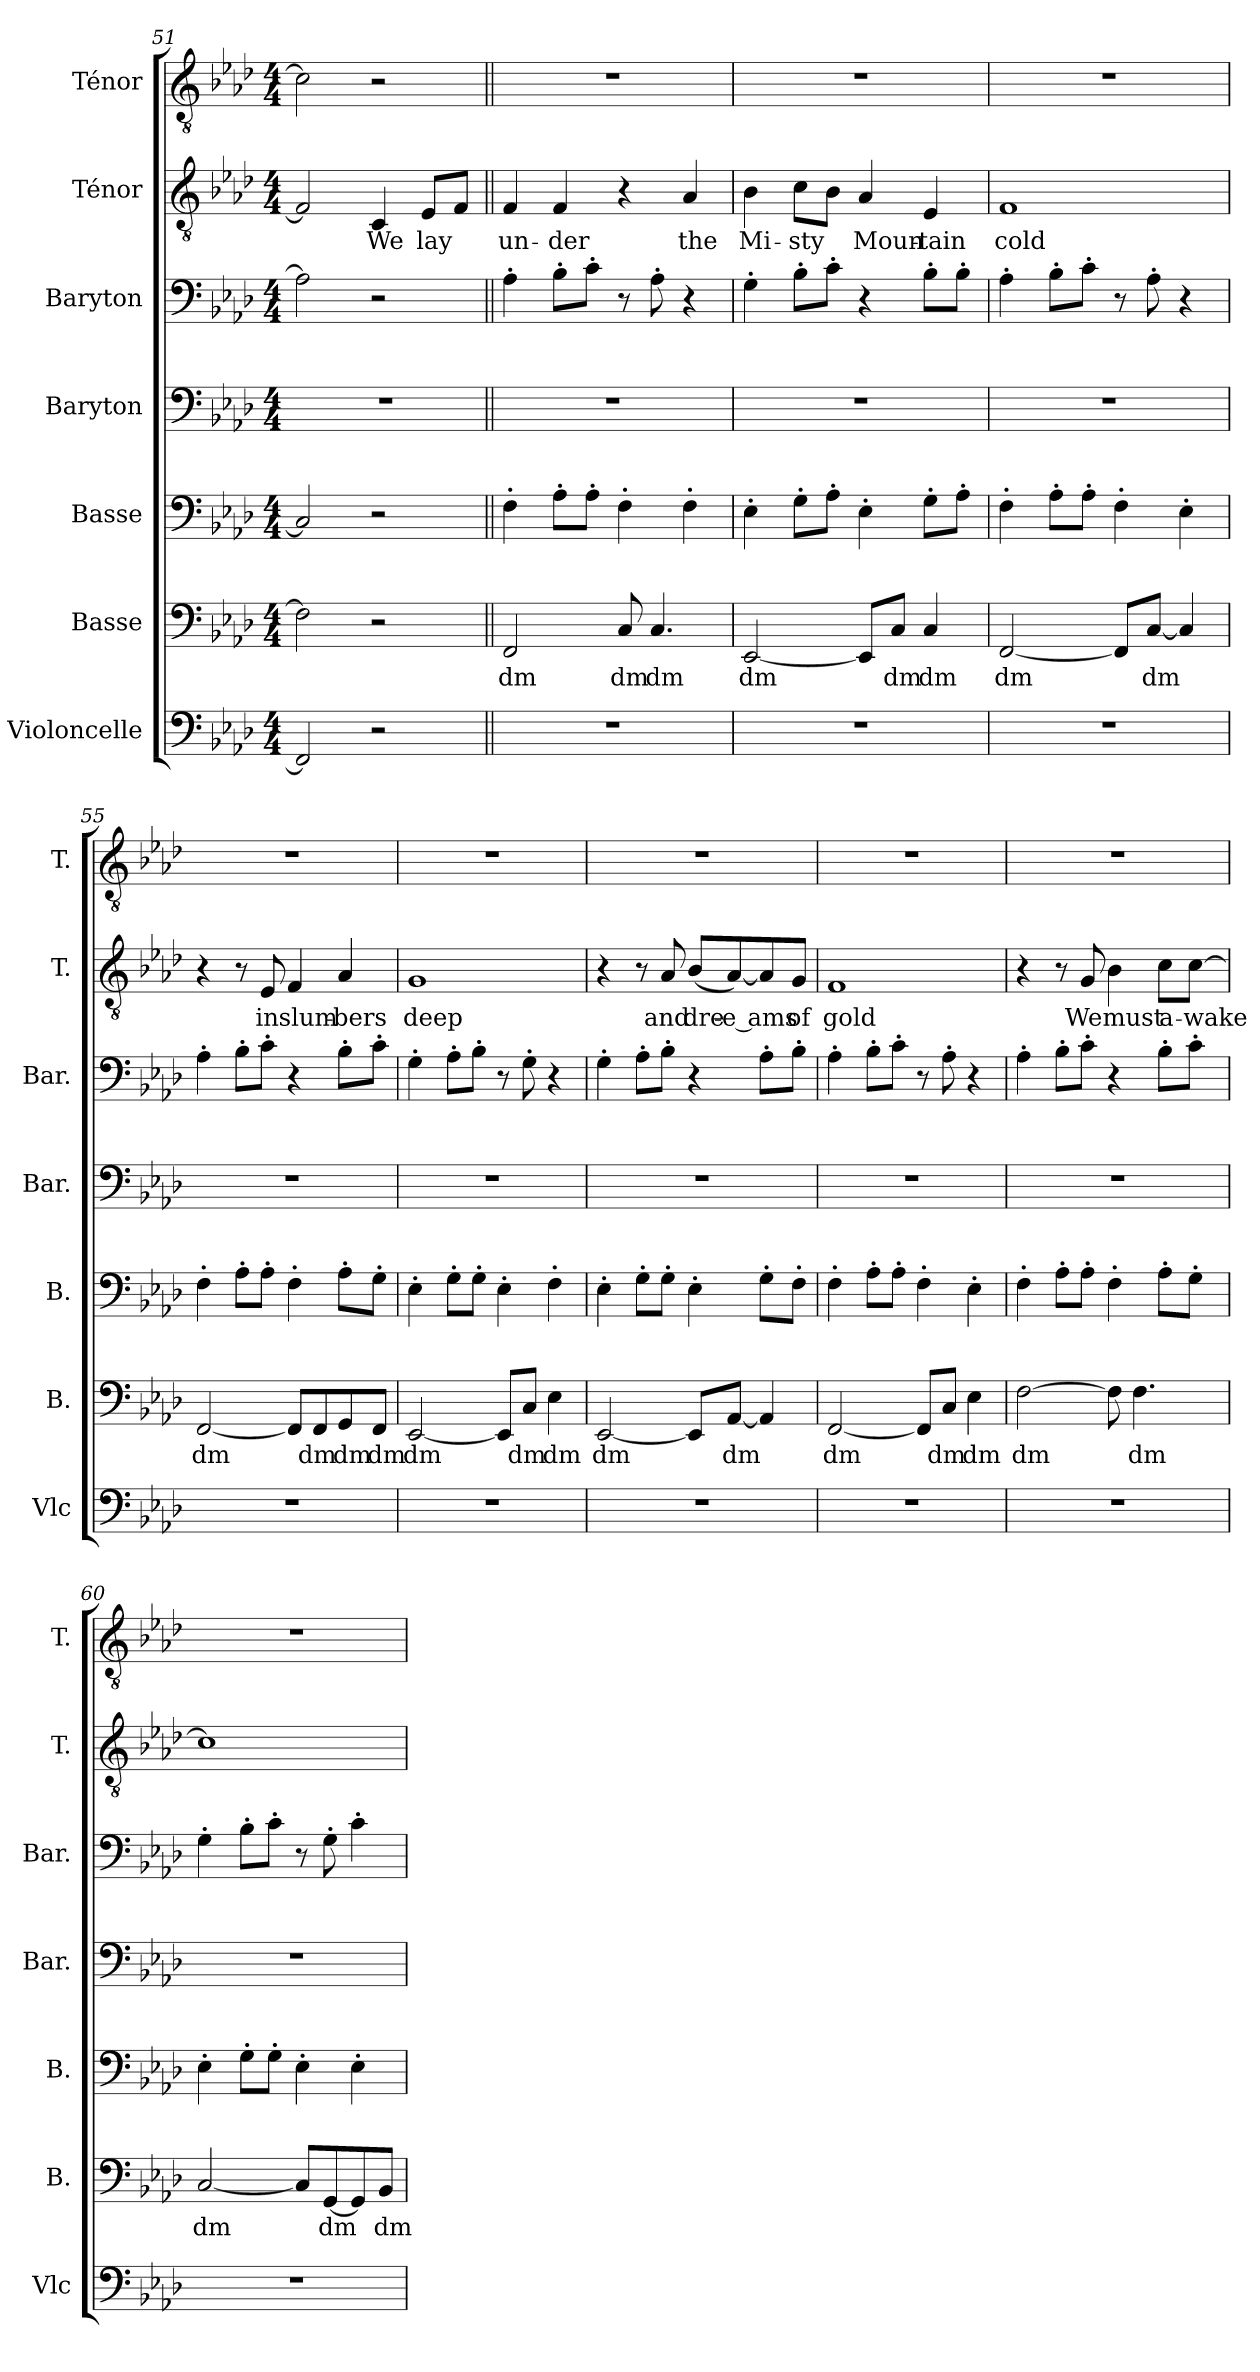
**kern	**kern	**text	**kern	**kern	**kern	**kern	**text	**kern
*part7	*part6	*part6	*part5	*part4	*part3	*part2	*part2	*part1
*staff7	*staff6	*staff6	*staff5	*staff4	*staff3	*staff2	*staff2	*staff1
*I"Violoncelle	*I"Basse	*	*I"Basse	*I"Baryton	*I"Baryton	*I"Ténor	*	*I"Ténor
*I'Vlc	*I'B.	*	*I'B.	*I'Bar.	*I'Bar.	*I'T.	*	*I'T.
*clefF4	*clefF4	*	*clefF4	*clefF4	*clefF4	*clefGv2	*	*clefGv2
*k[b-e-a-d-]	*k[b-e-a-d-]	*	*k[b-e-a-d-]	*k[b-e-a-d-]	*k[b-e-a-d-]	*k[b-e-a-d-]	*	*k[b-e-a-d-]
*M4/4	*M4/4	*	*M4/4	*M4/4	*M4/4	*M4/4	*	*M4/4
=51	=51	=51	=51	=51	=51	=51	=51	=51
2FF/]	2F\]	.	2C/]	1r	2A-\]	2F/]	.	2c\]
!	!	!	!	!	!	!	!LO:LY:b	!
2r	2r	.	2r	.	2r	4C/	We	2r
!	!	!	!	!	!	!	!LO:LY:b	!
.	.	.	.	.	.	8E-/L	lay	.
.	.	.	.	.	.	8F/J	.	.
=52||	=52||	=52||	=52||	=52||	=52||	=52||	=52||	=52||
!	!	!LO:LY:b	!	!	!	!	!LO:LY:b	!
1r	2FF/	dm	4F'\	1r	4A-'\	4F/	un-	1r
!	!	!	!	!	!	!	!LO:LY:b	!
.	.	.	8A-'\L	.	8B-'\L	4F/	-der	.
.	.	.	8A-'\J	.	8c'\J	.	.	.
!	!	!LO:LY:b	!	!	!	!	!	!
.	8C/	dm	4F'\	.	8r	4r	.	.
!	!	!LO:LY:b	!	!	!	!	!	!
.	4.C/	dm	.	.	8A-'\	.	.	.
!	!	!	!	!	!	!	!LO:LY:b	!
.	.	.	4F'\	.	4r	4A-/	the	.
!!LO:PB:g=z
=53	=53	=53	=53	=53	=53	=53	=53	=53
!	!	!LO:LY:b	!	!	!	!	!LO:LY:b	!
1r	[2EE-/	dm	4E-'\	1r	4G'\	4B-\	Mi-	1r
!	!	!	!	!	!	!	!LO:LY:b	!
.	.	.	8G'\L	.	8B-'\L	8c\L	-sty	.
.	.	.	8A-'\J	.	8c'\J	8B-\J	.	.
!	!	!	!	!	!	!	!LO:LY:b	!
.	8EE-/L]	.	4E-'\	.	4r	4A-/	Moun-	.
!	!	!LO:LY:b	!	!	!	!	!	!
.	8C/J	dm	.	.	.	.	.	.
!	!	!LO:LY:b	!	!	!	!	!LO:LY:b	!
.	4C/	dm	8G'\L	.	8B-'\L	4E-/	-tain	.
.	.	.	8A-'\J	.	8B-'\J	.	.	.
=54	=54	=54	=54	=54	=54	=54	=54	=54
!	!	!LO:LY:b	!	!	!	!	!LO:LY:b	!
1r	[2FF/	dm	4F'\	1r	4A-'\	1F	cold	1r
.	.	.	8A-'\L	.	8B-'\L	.	.	.
.	.	.	8A-'\J	.	8c'\J	.	.	.
.	8FF/L]	.	4F'\	.	8r	.	.	.
!	!	!LO:LY:b	!	!	!	!	!	!
.	[8C/J	dm	.	.	8A-'\	.	.	.
.	4C/]	.	4E-'\	.	4r	.	.	.
=55	=55	=55	=55	=55	=55	=55	=55	=55
!	!	!LO:LY:b	!	!	!	!	!	!
1r	[2FF/	dm	4F'\	1r	4A-'\	4r	.	1r
.	.	.	8A-'\L	.	8B-'\L	8r	.	.
!	!	!	!	!	!	!	!LO:LY:b	!
.	.	.	8A-'\J	.	8c'\J	8E-/	in	.
!	!	!	!	!	!	!	!LO:LY:b	!
.	8FF/L]	.	4F'\	.	4r	4F/	slum-	.
!	!	!LO:LY:b	!	!	!	!	!	!
.	8FF/	dm	.	.	.	.	.	.
!	!	!LO:LY:b	!	!	!	!	!LO:LY:b	!
.	8GG/	dm	8A-'\L	.	8B-'\L	4A-/	-bers	.
!	!	!LO:LY:b	!	!	!	!	!	!
.	8FF/J	dm	8G'\J	.	8c'\J	.	.	.
=56	=56	=56	=56	=56	=56	=56	=56	=56
!	!	!LO:LY:b	!	!	!	!	!LO:LY:b	!
1r	[2EE-/	dm	4E-'\	1r	4G'\	1G	deep	1r
.	.	.	8G'\L	.	8A-'\L	.	.	.
.	.	.	8G'\J	.	8B-'\J	.	.	.
.	8EE-/L]	.	4E-'\	.	8r	.	.	.
!	!	!LO:LY:b	!	!	!	!	!	!
.	8C/J	dm	.	.	8G'\	.	.	.
!	!	!LO:LY:b	!	!	!	!	!	!
.	4E-\	dm	4F'\	.	4r	.	.	.
!!LO:LB:g=z
=57	=57	=57	=57	=57	=57	=57	=57	=57
!	!	!LO:LY:b	!	!	!	!	!	!
1r	[2EE-/	dm	4E-'\	1r	4G'\	4r	.	1r
.	.	.	8G'\L	.	8A-'\L	8r	.	.
!	!	!	!	!	!	!	!LO:LY:b	!
.	.	.	8G'\J	.	8B-'\J	8A-/	and	.
!	!	!	!	!	!	!	!LO:LY:b	!
.	8EE-/L]	.	4E-'\	.	4r	(<8B-/L	dre-	.
!	!	!LO:LY:b	!	!	!	!	!LO:LY:b	!
.	[8AA-/J	dm	.	.	.	[8A-/)	-e ams	.
.	4AA-/]	.	8G'\L	.	8A-'\L	8A-/]	.	.
!	!	!	!	!	!	!	!LO:LY:b	!
.	.	.	8F'\J	.	8B-'\J	8G/J	of	.
=58	=58	=58	=58	=58	=58	=58	=58	=58
!	!	!LO:LY:b	!	!	!	!	!LO:LY:b	!
1r	[2FF/	dm	4F'\	1r	4A-'\	1F	gold	1r
.	.	.	8A-'\L	.	8B-'\L	.	.	.
.	.	.	8A-'\J	.	8c'\J	.	.	.
.	8FF/L]	.	4F'\	.	8r	.	.	.
!	!	!LO:LY:b	!	!	!	!	!	!
.	8C/J	dm	.	.	8A-'\	.	.	.
!	!	!LO:LY:b	!	!	!	!	!	!
.	4E-\	dm	4E-'\	.	4r	.	.	.
=59	=59	=59	=59	=59	=59	=59	=59	=59
!	!	!LO:LY:b	!	!	!	!	!	!
1r	[2F\	dm	4F'\	1r	4A-'\	4r	.	1r
.	.	.	8A-'\L	.	8B-'\L	8r	.	.
!	!	!	!	!	!	!	!LO:LY:b	!
.	.	.	8A-'\J	.	8c'\J	8G/	We	.
!	!	!	!	!	!	!	!LO:LY:b	!
.	8F\]	.	4F'\	.	4r	4B-\	must	.
!	!	!LO:LY:b	!	!	!	!	!	!
.	4.F\	dm	.	.	.	.	.	.
!	!	!	!	!	!	!	!LO:LY:b	!
.	.	.	8A-'\L	.	8B-'\L	8c\L	a-	.
!	!	!	!	!	!	!	!LO:LY:b	!
.	.	.	8G'\J	.	8c'\J	[8c\J	-wake	.
=60	=60	=60	=60	=60	=60	=60	=60	=60
!	!	!LO:LY:b	!	!	!	!	!	!
1r	[2C/	dm	4E-'\	1r	4G'\	1c]	.	1r
.	.	.	8G'\L	.	8B-'\L	.	.	.
.	.	.	8G'\J	.	8c'\J	.	.	.
.	8C/L]	.	4E-'\	.	8r	.	.	.
!	!	!LO:LY:b	!	!	!	!	!	!
.	[8GG/	dm	.	.	8G'\	.	.	.
.	8GG/]	.	4E-'\	.	4c'\	.	.	.
!	!	!LO:LY:b	!	!	!	!	!	!
.	8BB-/J	dm	.	.	.	.	.	.
=	=	=	=	=	=	=	=	=
*-	*-	*-	*-	*-	*-	*-	*-	*-
